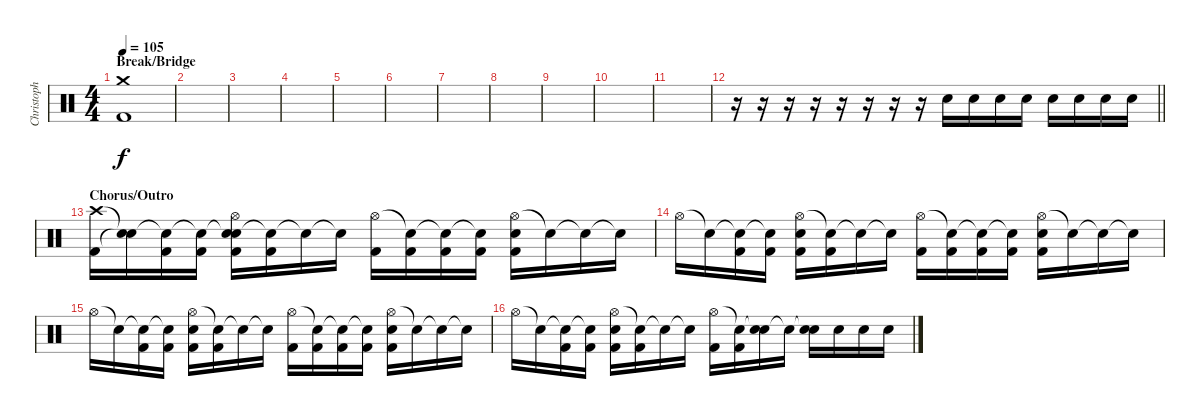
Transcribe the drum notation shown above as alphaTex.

\track ("Christoph" "Christoph") {instrument percussion}
\staff {score}
\articulation defaults
\ts (4 4)
\section ("" "Break/Bridge")
\tempo 105
\clef neutral
\ks c
("Crash medium (hit)" "Kick (hit) 2").1{dy f} |
|
|
|
|
|
|
|
|
|
|
\barLineRight lightlight
r.16 r.16 r.16 r.16 r.16 r.16 r.16 r.16 "Snare (hit) 2".16 "Snare (hit) 2".16 "Snare (hit) 2".16 "Snare (hit) 2".16 "Snare (hit) 2".16 "Snare (hit) 2".16 "Snare (hit) 2".16 "Snare (hit) 2".16 |
\section ("" "Chorus/Outro")
("Crash high (hit)" "Kick (hit) 2").16 ("Snare (hit)"{t} "Snare (hit)"{t}).16 ("Snare (hit)"{t} "Kick (hit) 2").16 ("Snare (hit)"{t} "Kick (hit) 2").16 ("Snare (hit)"{t} "Hi-Hat (open)" "Snare (hit) 2" "Kick (hit) 2").16 ("Snare (hit)"{t} "Kick (hit) 2").16 "Snare (hit)"{t}.16 "Snare (hit)"{t}.16 ("Hi-Hat (open)" "Kick (hit) 2").16 ("Snare (hit)"{t} "Kick (hit) 2").16 ("Snare (hit)"{t} "Kick (hit) 2").16 ("Snare (hit)"{t} "Kick (hit) 2").16 ("Hi-Hat (open)" "Snare (hit) 2" "Kick (hit) 2").16 "Snare (hit)"{t}.16 "Snare (hit)"{t}.16 "Snare (hit)"{t}.16 |
"Hi-Hat (open)".16 "Snare (hit)"{t}.16 ("Snare (hit)"{t} "Kick (hit) 2").16 ("Snare (hit)"{t} "Kick (hit) 2").16 ("Hi-Hat (open)" "Snare (hit) 2" "Kick (hit) 2").16 ("Snare (hit)"{t} "Kick (hit) 2").16 "Snare (hit)"{t}.16 "Snare (hit)"{t}.16 ("Hi-Hat (open)" "Kick (hit) 2").16 ("Snare (hit)"{t} "Kick (hit) 2").16 ("Snare (hit)"{t} "Kick (hit) 2").16 ("Snare (hit)"{t} "Kick (hit) 2").16 ("Hi-Hat (open)" "Snare (hit) 2" "Kick (hit) 2").16 "Snare (hit)"{t}.16 "Snare (hit)"{t}.16 "Snare (hit)"{t}.16 |
"Hi-Hat (open)".16 "Snare (hit)"{t}.16 ("Snare (hit)"{t} "Kick (hit) 2").16 ("Snare (hit)"{t} "Kick (hit) 2").16 ("Hi-Hat (open)" "Snare (hit) 2" "Kick (hit) 2").16 ("Snare (hit)"{t} "Kick (hit) 2").16 "Snare (hit)"{t}.16 "Snare (hit)"{t}.16 ("Hi-Hat (open)" "Kick (hit) 2").16 ("Snare (hit)"{t} "Kick (hit) 2").16 ("Snare (hit)"{t} "Kick (hit) 2").16 ("Snare (hit)"{t} "Kick (hit) 2").16 ("Hi-Hat (open)" "Snare (hit) 2" "Kick (hit) 2").16 "Snare (hit)"{t}.16 "Snare (hit)"{t}.16 "Snare (hit)"{t}.16 |
"Hi-Hat (open)".16 "Snare (hit)"{t}.16 ("Snare (hit)"{t} "Kick (hit) 2").16 ("Snare (hit)"{t} "Kick (hit) 2").16 ("Hi-Hat (open)" "Snare (hit) 2" "Kick (hit) 2").16 ("Snare (hit)"{t} "Kick (hit) 2").16 "Snare (hit)"{t}.16 "Snare (hit)"{t}.16 ("Hi-Hat (open)" "Kick (hit) 2").16 ("Snare (hit)"{t} "Kick (hit) 2").16 ("Snare (hit)"{t} "Snare (hit) 2").16 "Snare (hit)"{t}.16 ("Snare (hit)"{t} "Snare (hit) 2").16 "Snare (hit) 2".16 "Snare (hit) 2".16 "Snare (hit) 2".16
